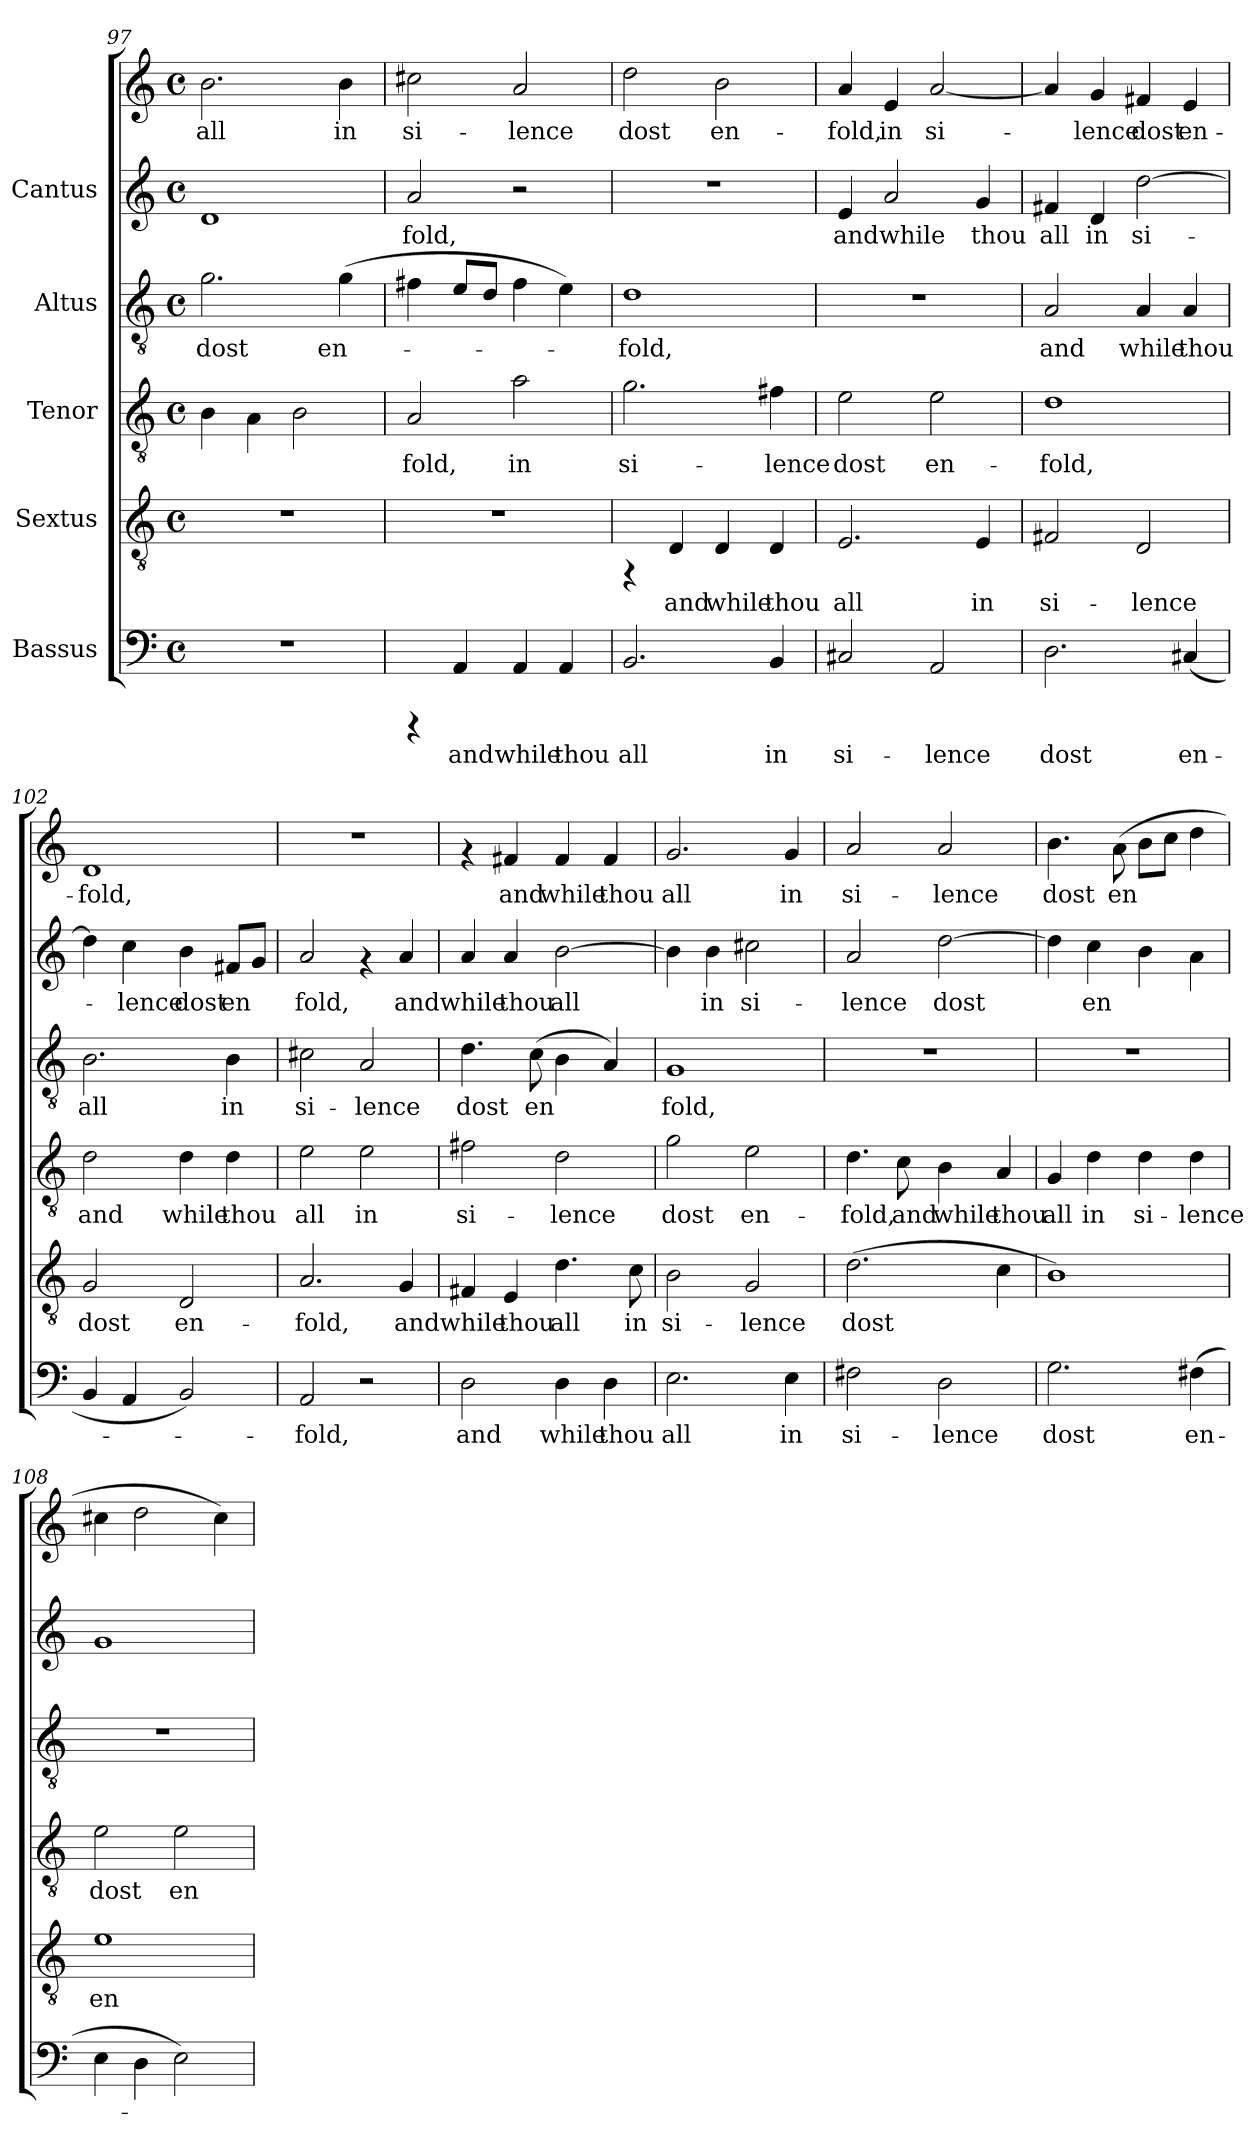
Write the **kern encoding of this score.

**kern	**text	**kern	**text	**kern	**text	**kern	**text	**kern	**text	**kern	**text
*part5	*part5	*part4	*part4	*part3	*part3	*part2	*part2	*part1	*part1	*part1	*part1
*staff6	*staff6	*staff5	*staff5	*staff4	*staff4	*staff3	*staff3	*staff2	*staff2	*staff1	*staff1
*I"Bassus	*	*I"Sextus	*	*I"Tenor	*	*I"Altus	*	*I"Cantus	*	*	*
!!LO:LB:g=z
*clefF4	*	*clefGv2	*	*clefGv2	*	*clefGv2	*	*clefG2	*	*clefG2	*
*M4/4	*	*M4/4	*	*M4/4	*	*M4/4	*	*M4/4	*	*M4/4	*
*met(c)	*	*met(c)	*	*met(c)	*	*met(c)	*	*met(c)	*	*met(c)	*
=97	=97	=97	=97	=97	=97	=97	=97	=97	=97	=97	=97
!	!	!	!	!	!	!	!LO:LY:b:cj	!	!	!	!LO:LY:b:cj
1r	.	1r	.	4B\	.	2.g\	dost	1d	.	2.b\	-all
.	.	.	.	4A\	.	.	.	.	.	.	.
.	.	.	.	2B\	.	.	.	.	.	.	.
!	!	!	!	!	!	!	!LO:LY:b:cj	!	!	!	!LO:LY:b:cj
.	.	.	.	.	.	(>4g\	en-	.	.	4b\	in
=98	=98	=98	=98	=98	=98	=98	=98	=98	=98	=98	=98
!	!	!	!	!	!LO:LY:b:cj	!	!	!	!LO:LY:b:cj	!	!LO:LY:b:cj
4rCCC	.	1r	.	2A/	-fold,	4f#X\	.	2a/	fold,	2cc#X\	si-
!	!LO:LY:b:cj	!	!	!	!	!	!	!	!	!	!
4AA/	and	.	.	.	.	8e/L	.	.	.	.	.
.	.	.	.	.	.	8d/J	.	.	.	.	.
!	!LO:LY:b:cj	!	!	!	!LO:LY:b:cj	!	!	!	!	!	!LO:LY:b:cj
4AA/	while	.	.	2a\	in	4f#\	.	2r	.	2a/	-lence
!	!LO:LY:b:cj	!	!	!	!	!	!	!	!	!	!
4AA/	thou	.	.	.	.	4e\)	.	.	.	.	.
=99	=99	=99	=99	=99	=99	=99	=99	=99	=99	=99	=99
!	!LO:LY:b:cj	!	!	!	!LO:LY:b:cj	!	!LO:LY:b:cj	!	!	!	!LO:LY:b:cj
2.BB/	all	4rFF	.	2.g\	si-	1d	-fold,	1r	.	2dd\	dost
!	!	!	!LO:LY:b:cj	!	!	!	!	!	!	!	!
.	.	4D/	and	.	.	.	.	.	.	.	.
!	!	!	!LO:LY:b:cj	!	!	!	!	!	!	!	!LO:LY:b:cj
.	.	4D/	while	.	.	.	.	.	.	2b\	en-
!	!LO:LY:b:cj	!	!LO:LY:b:cj	!	!LO:LY:b:cj	!	!	!	!	!	!
4BB/	in	4D/	thou	4f#X\	-lence	.	.	.	.	.	.
=100	=100	=100	=100	=100	=100	=100	=100	=100	=100	=100	=100
!	!LO:LY:b:cj	!	!LO:LY:b:cj	!	!LO:LY:b:cj	!	!	!	!LO:LY:b:cj	!	!LO:LY:b:cj
2C#X/	si-	2.E/	all	2e\	dost	1r	.	4e/	-and	4a/	-fold,
!	!	!	!	!	!	!	!	!	!LO:LY:b:cj	!	!LO:LY:b:cj
.	.	.	.	.	.	.	.	2a/	while	4e/	in
!	!LO:LY:b:cj	!	!	!	!LO:LY:b:cj	!	!	!	!	!	!LO:LY:b:cj
2AA/	-lence	.	.	2e\	en-	.	.	.	.	[<2a/	si-
!	!	!	!LO:LY:b:cj	!	!	!	!	!	!LO:LY:b:cj	!	!
.	.	4E/	in	.	.	.	.	4g/	thou	.	.
=101	=101	=101	=101	=101	=101	=101	=101	=101	=101	=101	=101
!	!LO:LY:b:cj	!	!LO:LY:b:cj	!	!LO:LY:b:cj	!	!LO:LY:b:cj	!	!LO:LY:b:cj	!	!LO:LY:b:cj
2.D\	dost	2F#X/	si-	1d	-fold,	2A/	and	4f#X/	-all	4a/]	.
!	!	!	!	!	!	!	!	!	!LO:LY:b:cj	!	!LO:LY:b:cj
.	.	.	.	.	.	.	.	4d/	in	4g/	lence
!	!	!	!LO:LY:b:cj	!	!	!	!LO:LY:b:cj	!	!LO:LY:b:cj	!	!LO:LY:b:cj
.	.	2D/	-lence	.	.	4A/	while	[>2dd\	si-	4f#X/	dost
!	!LO:LY:b:cj	!	!	!	!	!	!LO:LY:b:cj	!	!	!	!LO:LY:b:cj
(<4C#X/	en-	.	.	.	.	4A/	thou	.	.	4e/	en-
!!LO:PB:g=z
=102	=102	=102	=102	=102	=102	=102	=102	=102	=102	=102	=102
!	!	!	!LO:LY:b:cj	!	!LO:LY:b:cj	!	!LO:LY:b:cj	!	!LO:LY:b:cj	!	!LO:LY:b:cj
4BB/	.	2G/	dost	2d\	and	2.B\	all	4dd\]	.	1d	-fold,
!	!	!	!	!	!	!	!	!	!LO:LY:b:cj	!	!
4AA/	.	.	.	.	.	.	.	4cc\	lence	.	.
!	!	!	!LO:LY:b:cj	!	!LO:LY:b:cj	!	!	!	!LO:LY:b:cj	!	!
2BB/)	.	2D/	en-	4d\	while	.	.	4b\	dost	.	.
!	!	!	!	!	!LO:LY:b:cj	!	!LO:LY:b:cj	!	!LO:LY:b:cj	!	!
.	.	.	.	4d\	thou	4B\	in	8f#X/L	en	.	.
!	!	!	!	!	!	!	!	!	!LO:LY:b:cj	!	!
.	.	.	.	.	.	.	.	8g/J	-	.	.
=103	=103	=103	=103	=103	=103	=103	=103	=103	=103	=103	=103
!	!LO:LY:b:cj	!	!LO:LY:b:cj	!	!LO:LY:b:cj	!	!LO:LY:b:cj	!	!LO:LY:b:cj	!	!
2AA/	-fold,	2.A/	-fold,	2e\	all	2c#X\	si-	2a/	-fold,	1r	.
!	!	!	!	!	!LO:LY:b:cj	!	!LO:LY:b:cj	!	!	!	!
2r	.	.	.	2e\	in	2A/	-lence	4rf	.	.	.
!	!	!	!LO:LY:b:cj	!	!	!	!	!	!LO:LY:b:cj	!	!
.	.	4G/	and	.	.	.	.	4a/	and	.	.
=104	=104	=104	=104	=104	=104	=104	=104	=104	=104	=104	=104
!	!LO:LY:b:cj	!	!LO:LY:b:cj	!	!LO:LY:b:cj	!	!LO:LY:b:cj	!	!LO:LY:b:cj	!	!
2D\	and	4F#X/	while	2f#X\	si-	4.d\	dost	4a/	while	4rf	.
!	!	!	!LO:LY:b:cj	!	!	!	!	!	!LO:LY:b:cj	!	!LO:LY:b:cj
.	.	4E/	thou	.	.	.	.	4a/	thou	4f#X/	and
!	!	!	!	!	!	!	!LO:LY:b:cj	!	!	!	!
.	.	.	.	.	.	(>8c\	en-	.	.	.	.
!	!LO:LY:b:cj	!	!LO:LY:b:cj	!	!LO:LY:b:cj	!	!LO:LY:b:cj	!	!LO:LY:b:cj	!	!LO:LY:b:cj
4D\	while	4.d\	all	2d\	-lence	4B\	--	[>2b\	all	4f#/	while
!	!LO:LY:b:cj	!	!	!	!	!	!LO:LY:b:cj	!	!	!	!LO:LY:b:cj
4D\	thou	.	.	.	.	4A/)	--	.	.	4f#/	thou
!	!	!	!LO:LY:b:cj	!	!	!	!	!	!	!	!
.	.	8c\	in	.	.	.	.	.	.	.	.
=105	=105	=105	=105	=105	=105	=105	=105	=105	=105	=105	=105
!	!LO:LY:b:cj	!	!LO:LY:b:cj	!	!LO:LY:b:cj	!	!LO:LY:b:cj	!	!LO:LY:b:cj	!	!LO:LY:b:cj
2.E\	all	2B\	si-	2g\	dost	1G	-fold,	4b\]	.	2.g/	all
!	!	!	!	!	!	!	!	!	!LO:LY:b:cj	!	!
.	.	.	.	.	.	.	.	4b\	in	.	.
!	!	!	!LO:LY:b:cj	!	!LO:LY:b:cj	!	!	!	!LO:LY:b:cj	!	!
.	.	2G/	-lence	2e\	en-	.	.	2cc#X\	si-	.	.
!	!LO:LY:b:cj	!	!	!	!	!	!	!	!	!	!LO:LY:b:cj
4E\	in	.	.	.	.	.	.	.	.	4g/	in
=106	=106	=106	=106	=106	=106	=106	=106	=106	=106	=106	=106
!	!LO:LY:b:cj	!	!LO:LY:b:cj	!	!LO:LY:b:cj	!	!	!	!LO:LY:b:cj	!	!LO:LY:b:cj
2F#X\	si-	(>2.d\	dost	4.d\	-fold,	1r	.	2a/	lence	2a/	-si-
!	!	!	!	!	!LO:LY:b:cj	!	!	!	!	!	!
.	.	.	.	8c\	and	.	.	.	.	.	.
!	!LO:LY:b:cj	!	!	!	!LO:LY:b:cj	!	!	!	!LO:LY:b:cj	!	!LO:LY:b:cj
2D\	-lence	.	.	4B\	while	.	.	[>2dd\	dost	2a/	-lence
!	!	!	!LO:LY:b:cj	!	!LO:LY:b:cj	!	!	!	!	!	!
.	.	4c\	.	4A/	thou	.	.	.	.	.	.
!!LO:LB:g=z
=107	=107	=107	=107	=107	=107	=107	=107	=107	=107	=107	=107
!	!LO:LY:b:cj	!	!	!	!LO:LY:b:cj	!	!	!	!LO:LY:b:cj	!	!LO:LY:b:cj
2.G\	dost	1B)	.	4G/	all	1r	.	4dd\]	-	4.b\	dost
!	!	!	!	!	!LO:LY:b:cj	!	!	!	!LO:LY:b:cj	!	!
.	.	.	.	4d\	in	.	.	4cc\	en-	.	.
!	!	!	!	!	!	!	!	!	!	!	!LO:LY:b:cj
.	.	.	.	.	.	.	.	.	.	(>8a\	en-
!	!	!	!	!	!LO:LY:b:cj	!	!	!	!LO:LY:b:cj	!	!LO:LY:b:cj
.	.	.	.	4d\	si-	.	.	4b\	--	8b\L	--
!	!	!	!	!	!	!	!	!	!	!	!LO:LY:b:cj
.	.	.	.	.	.	.	.	.	.	8cc\J	--
!	!LO:LY:b:cj	!	!	!	!LO:LY:b:cj	!	!	!	!LO:LY:b:cj	!	!LO:LY:b:cj
(>4F#X\	en-	.	.	4d\	-lence	.	.	4a\	--	4dd\	--
=108	=108	=108	=108	=108	=108	=108	=108	=108	=108	=108	=108
!	!	!	!LO:LY:b:cj	!	!LO:LY:b:cj	!	!	!	!	!	!
4E\	.	1e	en-	2e\	dost	1r	.	1g	.	4cc#X\	.
4D\	.	.	.	.	.	.	.	.	.	2dd\	.
!	!	!	!	!	!LO:LY:b:cj	!	!	!	!	!	!
2E\)	.	.	.	2e\	en-	.	.	.	.	.	.
.	.	.	.	.	.	.	.	.	.	4cc#\)	.
=	=	=	=	=	=	=	=	=	=	=	=
*-	*-	*-	*-	*-	*-	*-	*-	*-	*-	*-	*-
